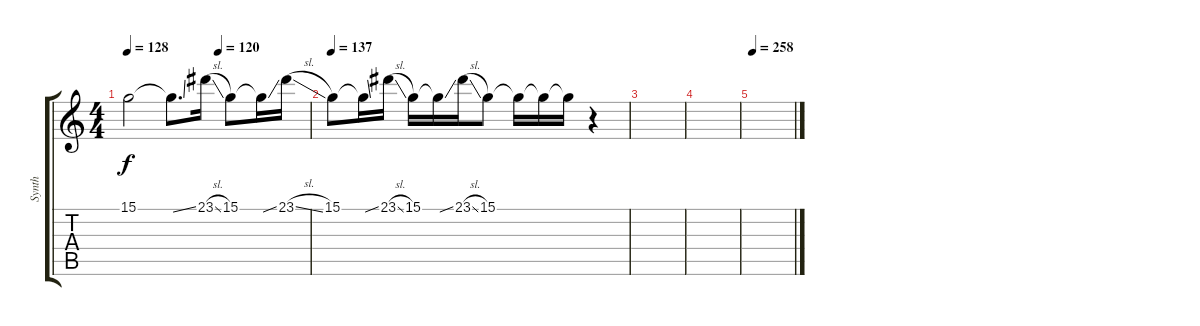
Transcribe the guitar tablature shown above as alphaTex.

\track ("Synth" "Synth") {instrument ocarina}
\staff {score tabs}
\tuning (E4 B3 G3 D3 A2 D2) {hide}
\ts (4 4)
\tempo 128
\tempo (120 0.5)
\clef g2
\ks c
15.1{t}.2{dy f} 15.1{ss t}.8{d} 23.1{sl}.16 15.1.8 15.1{ss t}.16 23.1{sl}.16 |
\tempo 137
15.1.8 15.1{ss t}.16 23.1{sl}.16 15.1.16{volume 12} 15.1{ss t}.16 23.1{sl}.16{volume 11} 15.1.8{volume 9} 15.1{t}.16{volume 8} 15.1{t}.16{volume 6} 15.1{t}.16{volume 5} r.4 |
|
|
\tempo 258
